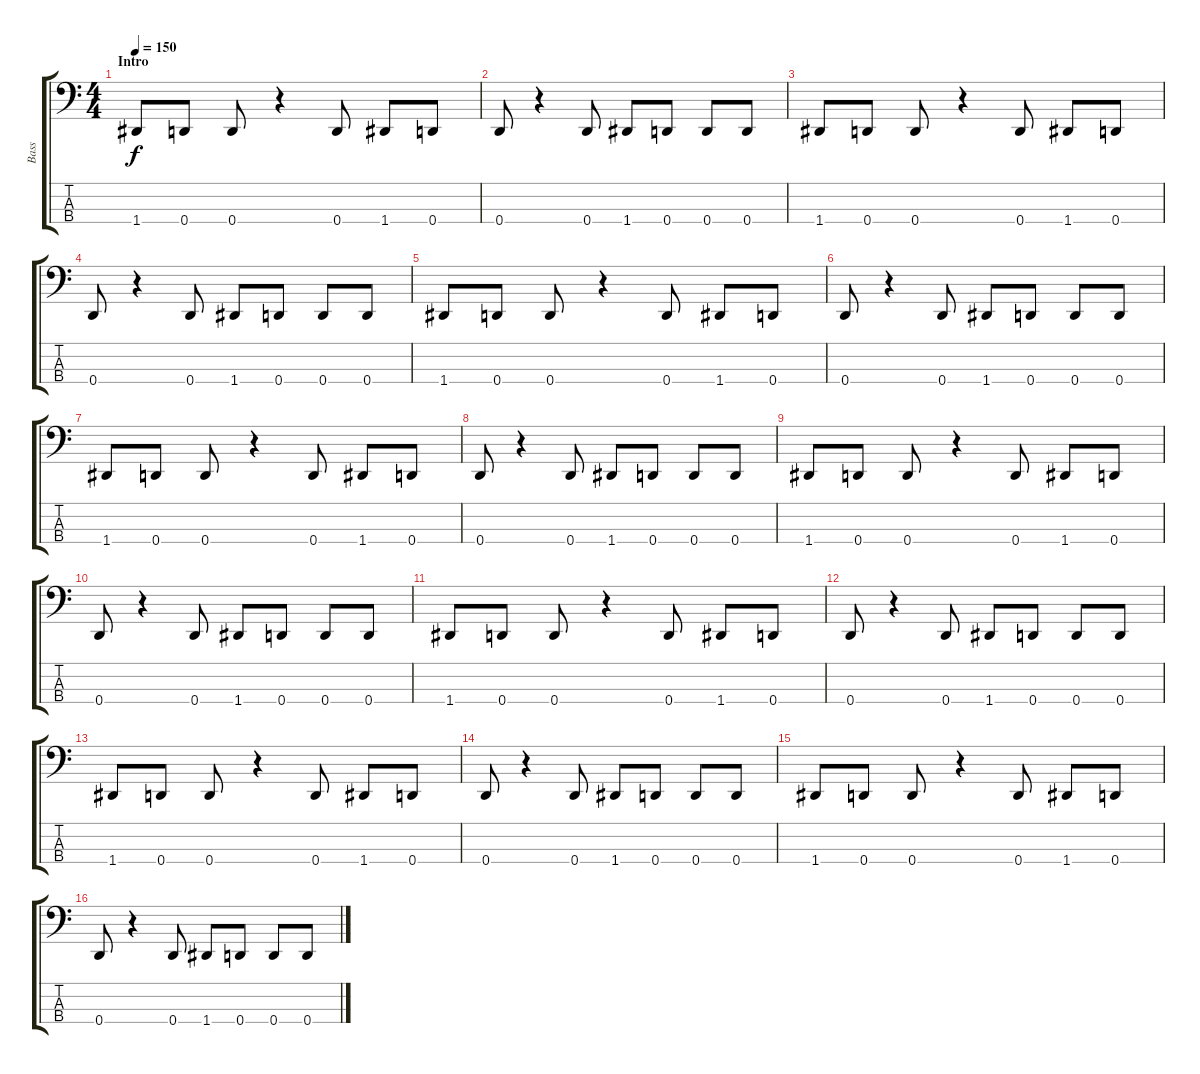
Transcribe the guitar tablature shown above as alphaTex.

\track ("Bass" "Bass") {instrument electricbassfinger}
\staff {score tabs}
\tuning (G2 D2 A1 D1) {hide}
\ts (4 4)
\section ("" "Intro")
\tempo 150
\clef f4
\ks c
1.4.8{dy f instrument electricbassfinger} 0.4.8 0.4.8 r.4 0.4.8 1.4.8 0.4.8 |
0.4.8 r.4 0.4.8 1.4.8 0.4.8 0.4.8 0.4.8 |
1.4.8 0.4.8 0.4.8 r.4 0.4.8 1.4.8 0.4.8 |
0.4.8 r.4 0.4.8 1.4.8 0.4.8 0.4.8 0.4.8 |
1.4.8 0.4.8 0.4.8 r.4 0.4.8 1.4.8 0.4.8 |
0.4.8 r.4 0.4.8 1.4.8 0.4.8 0.4.8 0.4.8 |
1.4.8 0.4.8 0.4.8 r.4 0.4.8 1.4.8 0.4.8 |
0.4.8 r.4 0.4.8 1.4.8 0.4.8 0.4.8 0.4.8 |
1.4.8 0.4.8 0.4.8 r.4 0.4.8 1.4.8 0.4.8 |
0.4.8 r.4 0.4.8 1.4.8 0.4.8 0.4.8 0.4.8 |
1.4.8 0.4.8 0.4.8 r.4 0.4.8 1.4.8 0.4.8 |
0.4.8 r.4 0.4.8 1.4.8 0.4.8 0.4.8 0.4.8 |
1.4.8 0.4.8 0.4.8 r.4 0.4.8 1.4.8 0.4.8 |
0.4.8 r.4 0.4.8 1.4.8 0.4.8 0.4.8 0.4.8 |
1.4.8 0.4.8 0.4.8 r.4 0.4.8 1.4.8 0.4.8 |
0.4.8 r.4 0.4.8 1.4.8 0.4.8 0.4.8 0.4.8
